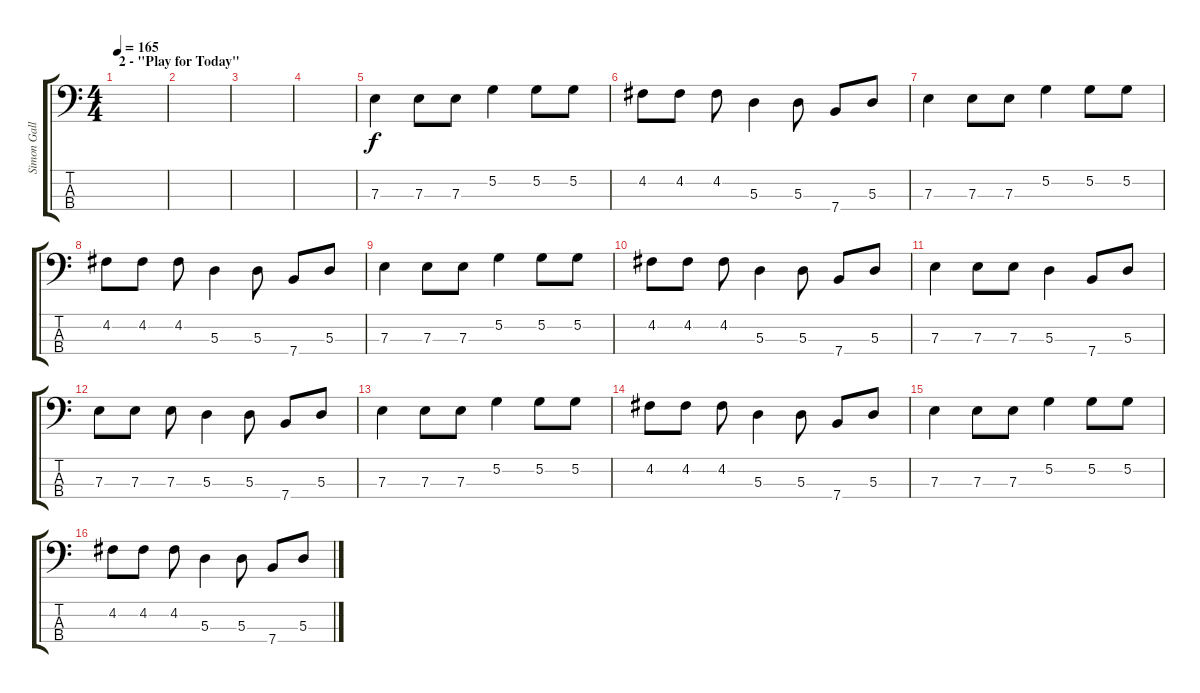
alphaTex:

\track ("Simon Gallup" "Simon Gall") {instrument electricbasspick}
\staff {score tabs}
\tuning (G2 D2 A1 E1) {hide}
\ts (4 4)
\section ("" "2 - \"Play for Today\"")
\tempo 165
\clef f4
\ks c
|
|
|
|
7.3.4 7.3.8 7.3.8 5.2.4 5.2.8 5.2.8 |
4.2.8 4.2.8 4.2.8 5.3.4 5.3.8 7.4.8 5.3.8 |
7.3.4 7.3.8 7.3.8 5.2.4 5.2.8 5.2.8 |
4.2.8 4.2.8 4.2.8 5.3.4 5.3.8 7.4.8 5.3.8 |
7.3.4 7.3.8 7.3.8 5.2.4 5.2.8 5.2.8 |
4.2.8 4.2.8 4.2.8 5.3.4 5.3.8 7.4.8 5.3.8 |
7.3.4 7.3.8 7.3.8 5.3.4 7.4.8 5.3.8 |
7.3.8 7.3.8 7.3.8 5.3.4 5.3.8 7.4.8 5.3.8 |
7.3.4 7.3.8 7.3.8 5.2.4 5.2.8 5.2.8 |
4.2.8 4.2.8 4.2.8 5.3.4 5.3.8 7.4.8 5.3.8 |
7.3.4 7.3.8 7.3.8 5.2.4 5.2.8 5.2.8 |
4.2.8 4.2.8 4.2.8 5.3.4 5.3.8 7.4.8 5.3.8
